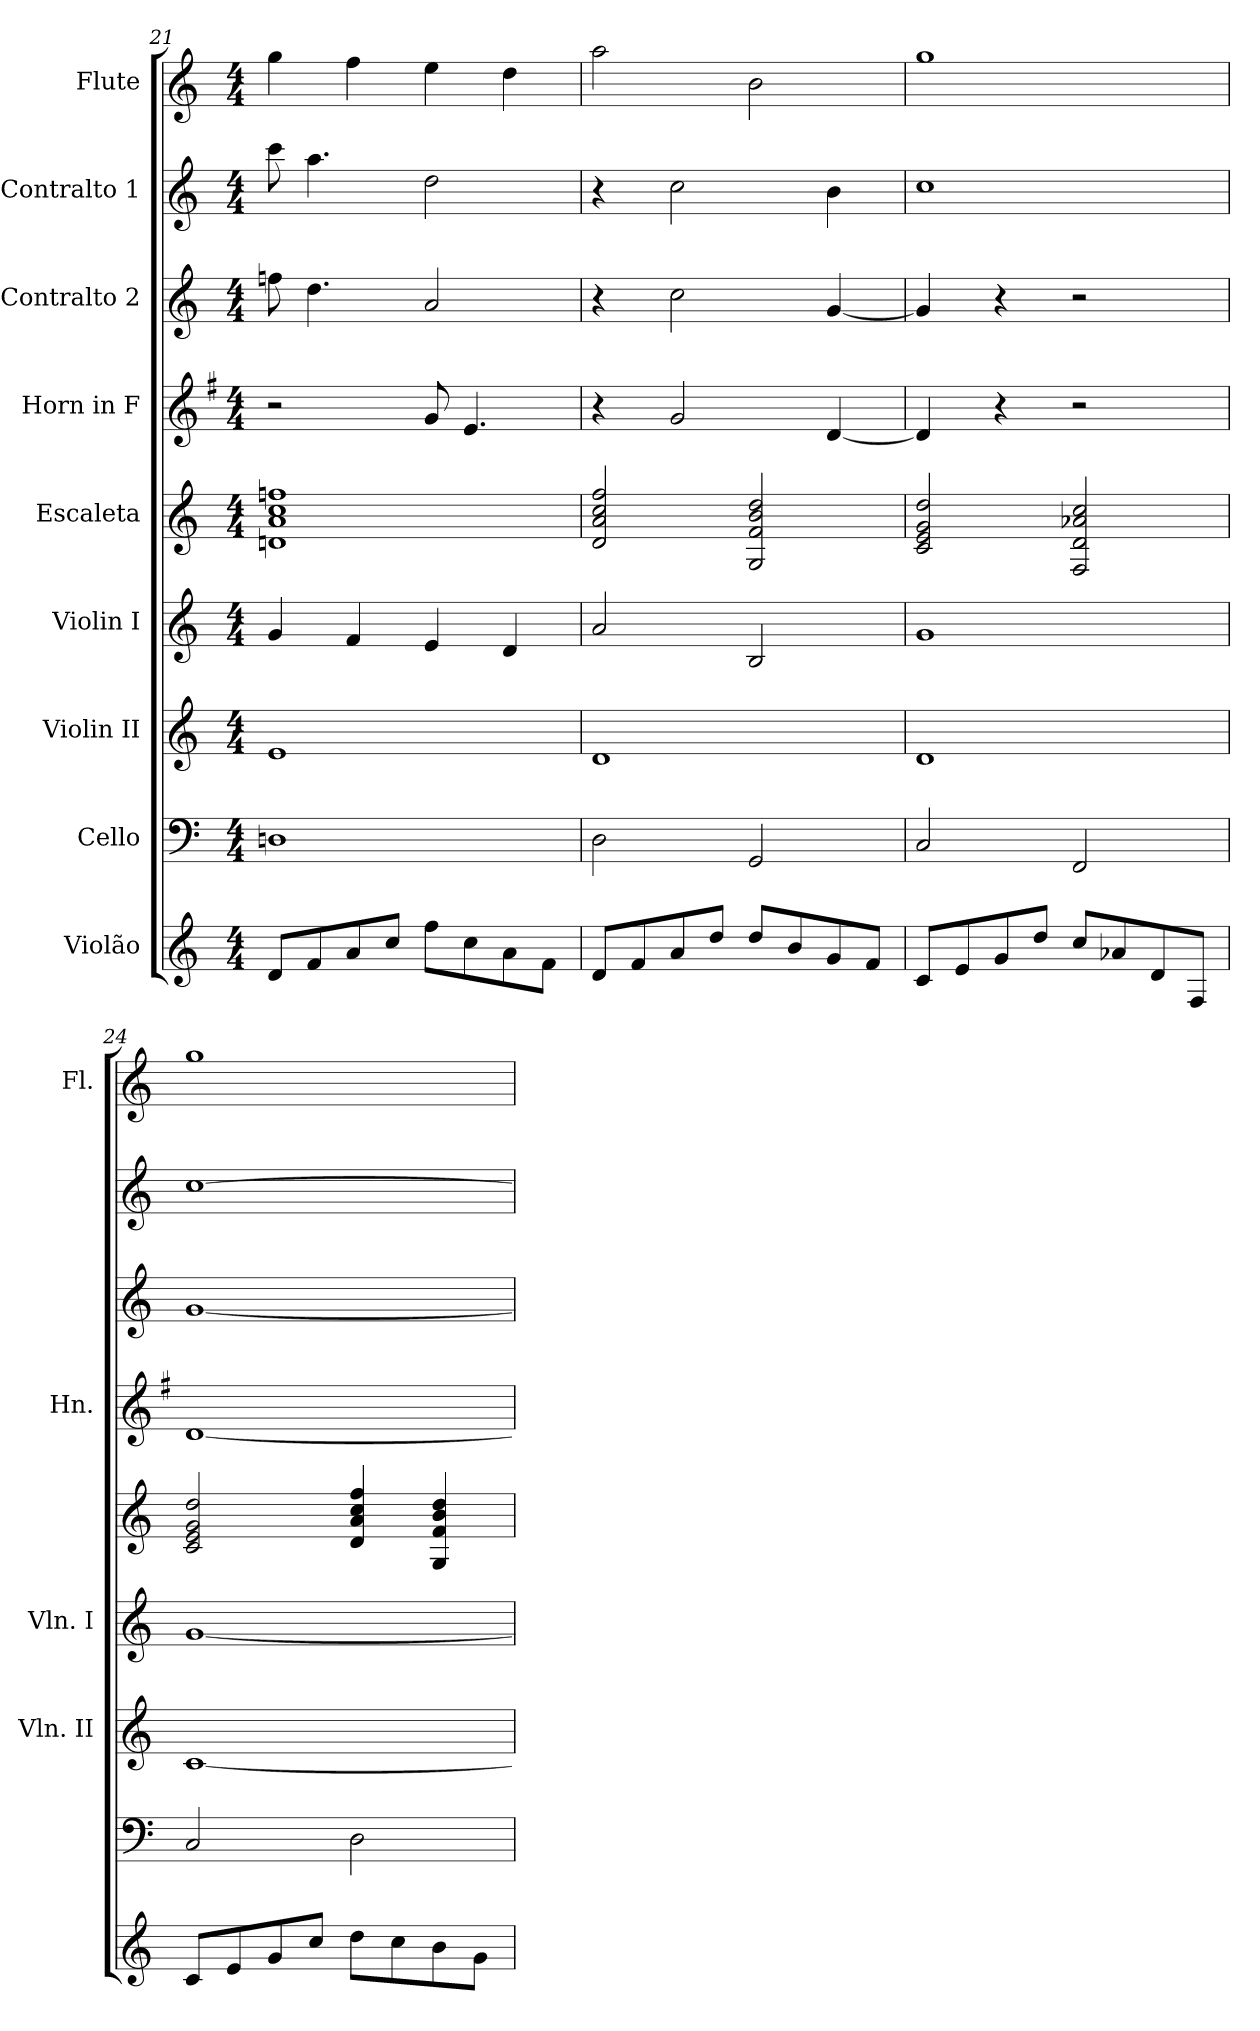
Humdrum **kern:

**kern	**kern	**kern	**kern	**kern	**kern	**kern	**kern	**kern
*part9	*part8	*part7	*part6	*part5	*part4	*part3	*part2	*part1
*staff9	*staff8	*staff7	*staff6	*staff5	*staff4	*staff3	*staff2	*staff1
*I"Violão	*I"Cello	*I"Violin II	*I"Violin I	*I"Escaleta	*I"Horn in F	*I"Contralto 2	*I"Contralto 1	*I"Flute
*	*	*I'Vln. II	*I'Vln. I	*	*I'Hn.	*	*	*I'Fl.
*clefG2	*clefF4	*clefG2	*clefG2	*clefG2	*clefG2	*clefG2	*clefG2	*clefG2
*ITrd7c12	*	*	*	*	*ITrd4c7	*	*	*
*k[]	*k[]	*k[]	*k[]	*k[]	*k[]	*k[]	*k[]	*k[]
*C:	*C:	*C:	*C:	*C:	*C:	*C:	*C:	*C:
*M4/4	*M4/4	*M4/4	*M4/4	*M4/4	*M4/4	*M4/4	*M4/4	*M4/4
=21	=21	=21	=21	=21	=21	=21	=21	=21
8D/L	1Dni	1e	4g/	1dn 1a 1cc 1ffn	2r	8ffn\	8ccc\	4gg\
8F/	.	.	.	.	.	4.dd\	4.aa\	.
8A/	.	.	4f/	.	.	.	.	4ff\
8c/J	.	.	.	.	.	.	.	.
8f\L	.	.	4e/	.	8c/	2a/	2dd\	4ee\
8c\	.	.	.	.	4.A/	.	.	.
8A\	.	.	4d/	.	.	.	.	4dd\
8F\J	.	.	.	.	.	.	.	.
=22	=22	=22	=22	=22	=22	=22	=22	=22
8D/L	2D\	1d	2a/	2d/ 2a/ 2cc/ 2ff/	4r	4r	4r	2aa\
8F/	.	.	.	.	.	.	.	.
8A/	.	.	.	.	2c/	2cc\	2cc\	.
8d/J	.	.	.	.	.	.	.	.
8d/L	2GG/	.	2B/	2G/ 2f/ 2b/ 2dd/	.	.	.	2b\
8B/	.	.	.	.	.	.	.	.
8G/	.	.	.	.	[4G/	[4g/	4b\	.
8F/J	.	.	.	.	.	.	.	.
=23	=23	=23	=23	=23	=23	=23	=23	=23
8C/L	2C/	1d	1g	2c/ 2e/ 2g/ 2dd/	4G/]	4g/]	1cc	1gg
8E/	.	.	.	.	.	.	.	.
8G/	.	.	.	.	4r	4r	.	.
8d/J	.	.	.	.	.	.	.	.
8c/L	2FF/	.	.	2F/ 2d/ 2a-X/ 2cc/	2r	2r	.	.
8A-X/	.	.	.	.	.	.	.	.
8D/	.	.	.	.	.	.	.	.
8FF/J	.	.	.	.	.	.	.	.
!!LO:PB:g=z
=24	=24	=24	=24	=24	=24	=24	=24	=24
8C/L	2C/	[1c	[1g	2c/ 2e/ 2g/ 2dd/	[1G	[1g	[1cc	1gg
8E/	.	.	.	.	.	.	.	.
8G/	.	.	.	.	.	.	.	.
8c/J	.	.	.	.	.	.	.	.
8d\L	2D\	.	.	4d/ 4a/ 4cc/ 4ff/	.	.	.	.
8c\	.	.	.	.	.	.	.	.
8B\	.	.	.	4G/ 4f/ 4b/ 4dd/	.	.	.	.
8G\J	.	.	.	.	.	.	.	.
=	=	=	=	=	=	=	=	=
*-	*-	*-	*-	*-	*-	*-	*-	*-
